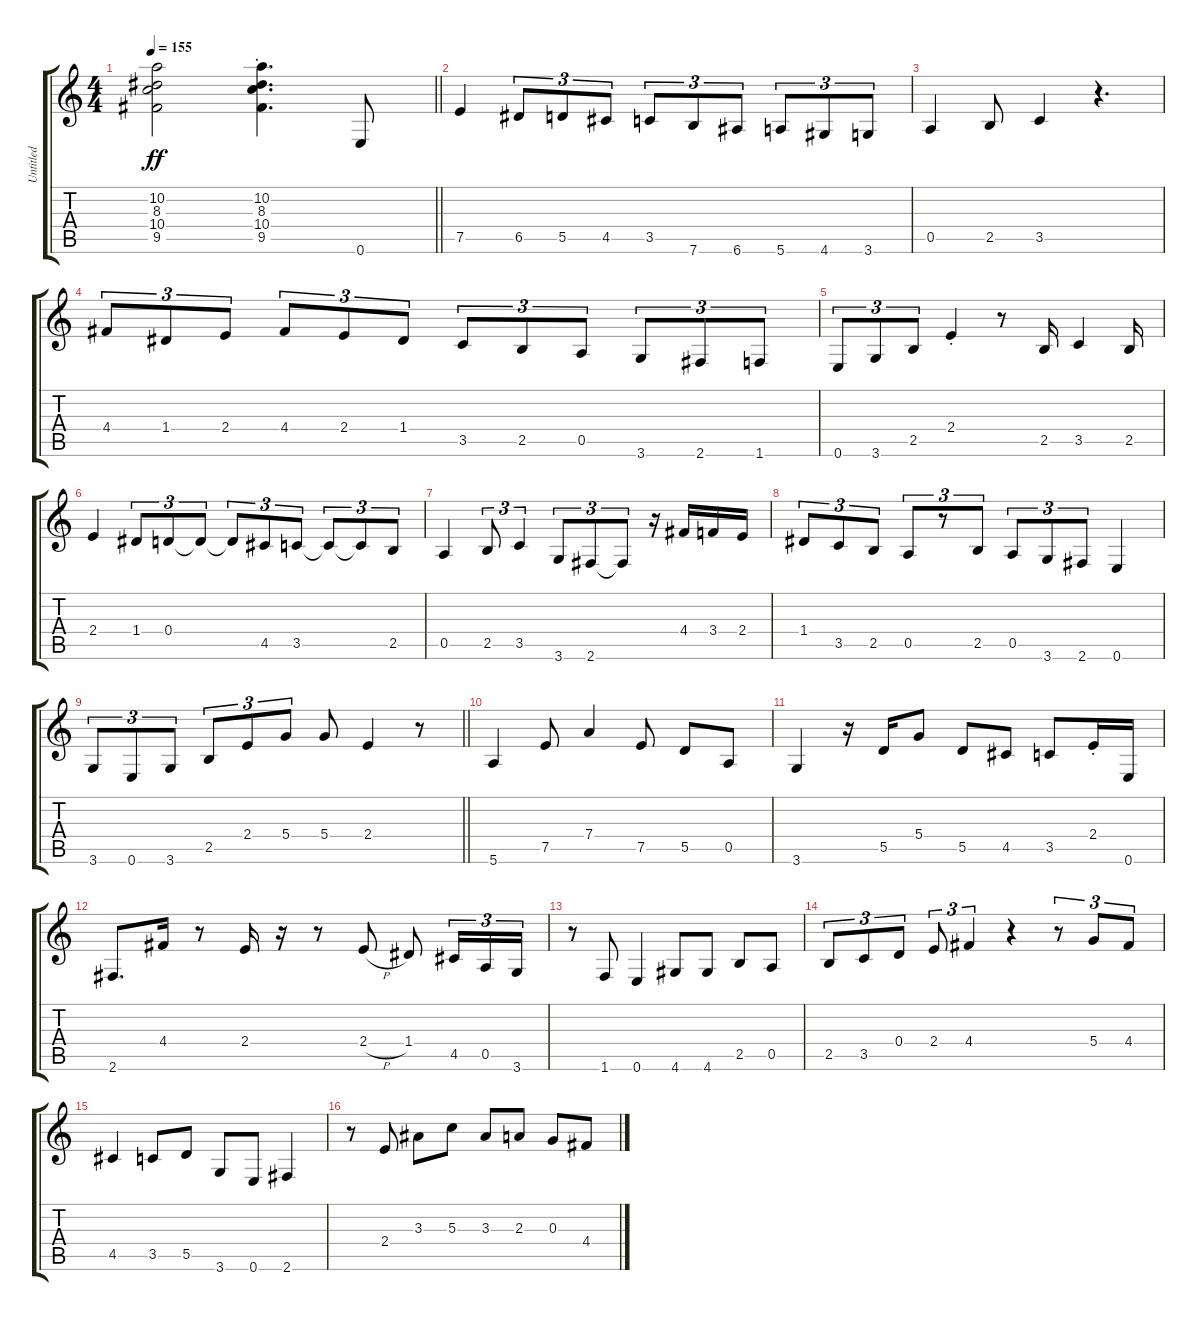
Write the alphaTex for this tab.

\track ("Untitled" "Untitled") {instrument acousticguitarnylon}
\staff {score tabs}
\tuning (E4 B3 G3 D3 A2 E2) {hide}
\ts (4 4)
\tempo 155
\clef g2
\barLineRight lightlight
\ks c
(10.2 8.3 10.4 9.5).2{dy ff} (10.2{st} 8.3{st} 10.4{st} 9.5{st}).4{d} 0.6.8 |
7.5.4 6.5.8{tu (3 2)} 5.5.8{tu (3 2)} 4.5.8{tu (3 2)} 3.5.8{tu (3 2)} 7.6.8{tu (3 2)} 6.6.8{tu (3 2)} 5.6.8{tu (3 2)} 4.6.8{tu (3 2)} 3.6.8{tu (3 2)} |
0.5.4 2.5.8 3.5.4 r.4{d} |
4.4.8{tu (3 2)} 1.4.8{tu (3 2)} 2.4.8{tu (3 2)} 4.4.8{tu (3 2)} 2.4.8{tu (3 2)} 1.4.8{tu (3 2)} 3.5.8{tu (3 2)} 2.5.8{tu (3 2)} 0.5.8{tu (3 2)} 3.6.8{tu (3 2)} 2.6.8{tu (3 2)} 1.6.8{tu (3 2)} |
0.6.8{tu (3 2)} 3.6.8{tu (3 2)} 2.5.8{tu (3 2)} 2.4{st}.4 r.8 2.5.16 3.5.4 2.5.16 |
2.4.4 1.4.8{tu (3 2)} 0.4.8{tu (3 2)} 0.4{t}.8{tu (3 2)} 0.4{t}.8{tu (3 2)} 4.5.8{tu (3 2)} 3.5.8{tu (3 2)} 3.5{t}.8{tu (3 2)} 3.5{t}.8{tu (3 2)} 2.5.8{tu (3 2)} |
0.5.4 2.5.8{tu (3 2)} 3.5.4{tu (3 2)} 3.6.8{tu (3 2)} 2.6.8{tu (3 2)} 2.6{t}.8{tu (3 2)} r.16 4.4.16 3.4.16 2.4.16 |
1.4.8{tu (3 2)} 3.5.8{tu (3 2)} 2.5.8{tu (3 2)} 0.5.8{tu (3 2)} r.8{tu (3 2)} 2.5.8{tu (3 2)} 0.5.8{tu (3 2)} 3.6.8{tu (3 2)} 2.6.8{tu (3 2)} 0.6.4 |
\barLineRight lightlight
3.6.8{tu (3 2)} 0.6.8{tu (3 2)} 3.6.8{tu (3 2)} 2.5.8{tu (3 2)} 2.4.8{tu (3 2)} 5.4.8{tu (3 2)} 5.4.8 2.4.4 r.8 |
5.6.4 7.5.8 7.4.4 7.5.8 5.5.8 0.5.8 |
3.6.4 r.16 5.5.16 5.4.8 5.5.8 4.5.8 3.5.8 2.4{st}.16 0.6.16 |
2.6.8{d} 4.4.16 r.8 2.4.16 r.16 r.8 2.4{h}.8 1.4.8 4.5.16{tu (3 2)} 0.5.16{tu (3 2)} 3.6.16{tu (3 2)} |
r.8 1.6.8 0.6.4 4.6.8 4.6.8 2.5.8 0.5.8 |
2.5.8{tu (3 2)} 3.5.8{tu (3 2)} 0.4.8{tu (3 2)} 2.4.8{tu (3 2)} 4.4.4{tu (3 2)} r.4 r.8{tu (3 2)} 5.4.8{tu (3 2)} 4.4.8{tu (3 2)} |
4.5.4 3.5.8 5.5.8 3.6.8 0.6.8 2.6.4 |
r.8 2.4.8 3.3.8 5.3.8 3.3.8 2.3.8 0.3.8 4.4.8
